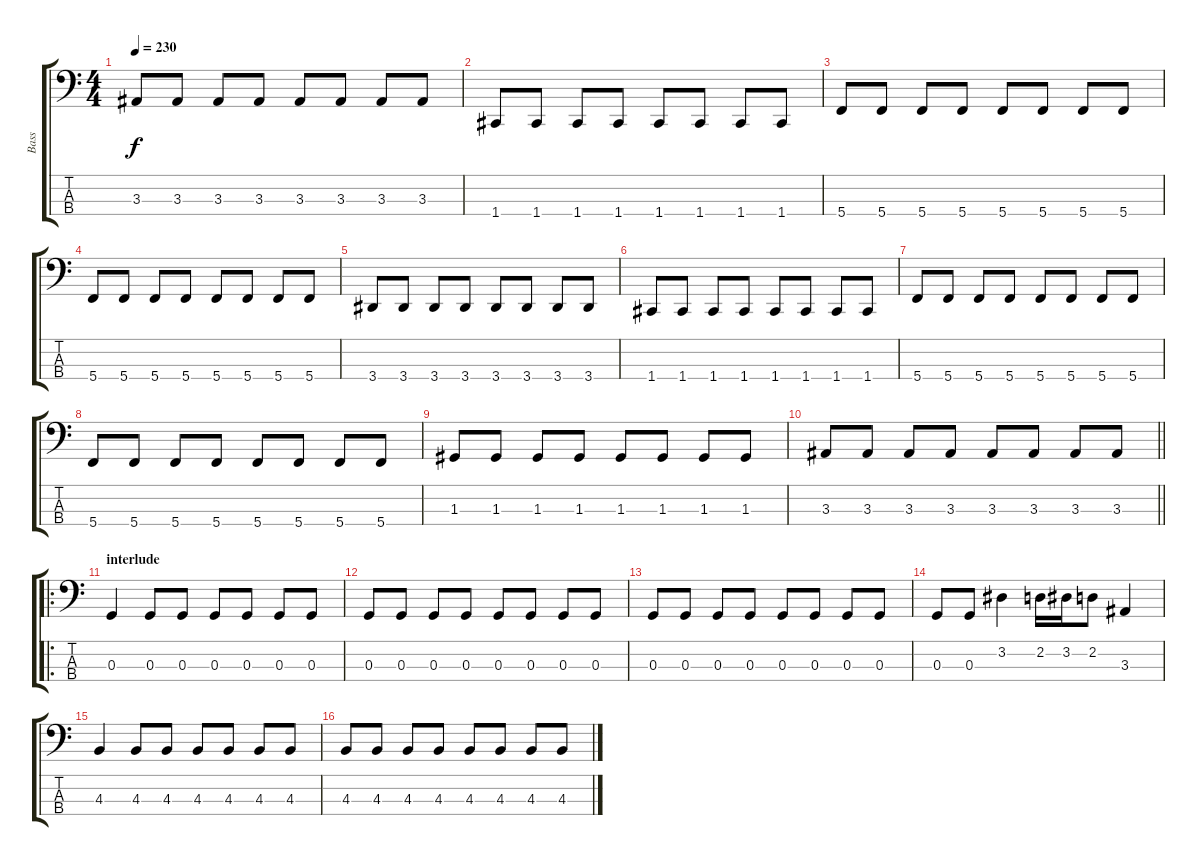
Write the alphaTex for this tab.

\track ("Bass" "Bass") {instrument electricbasspick}
\staff {score tabs}
\tuning (F2 C2 G1 C1) {hide}
\ts (4 4)
\tempo 230
\clef f4
\ks c
3.3.8{dy f} 3.3.8 3.3.8 3.3.8 3.3.8 3.3.8 3.3.8 3.3.8 |
1.4.8 1.4.8 1.4.8 1.4.8 1.4.8 1.4.8 1.4.8 1.4.8 |
5.4.8 5.4.8 5.4.8 5.4.8 5.4.8 5.4.8 5.4.8 5.4.8 |
5.4.8 5.4.8 5.4.8 5.4.8 5.4.8 5.4.8 5.4.8 5.4.8 |
3.4.8 3.4.8 3.4.8 3.4.8 3.4.8 3.4.8 3.4.8 3.4.8 |
1.4.8 1.4.8 1.4.8 1.4.8 1.4.8 1.4.8 1.4.8 1.4.8 |
5.4.8 5.4.8 5.4.8 5.4.8 5.4.8 5.4.8 5.4.8 5.4.8 |
5.4.8 5.4.8 5.4.8 5.4.8 5.4.8 5.4.8 5.4.8 5.4.8 |
1.3.8 1.3.8 1.3.8 1.3.8 1.3.8 1.3.8 1.3.8 1.3.8 |
\barLineRight lightlight
3.3.8 3.3.8 3.3.8 3.3.8 3.3.8 3.3.8 3.3.8 3.3.8 |
\ro
\section ("" "interlude")
0.3.4 0.3.8 0.3.8 0.3.8 0.3.8 0.3.8 0.3.8 |
0.3.8 0.3.8 0.3.8 0.3.8 0.3.8 0.3.8 0.3.8 0.3.8 |
0.3.8 0.3.8 0.3.8 0.3.8 0.3.8 0.3.8 0.3.8 0.3.8 |
0.3.8 0.3.8 3.2.4 2.2.16 3.2.16 2.2.8 3.3.4 |
4.3.4 4.3.8 4.3.8 4.3.8 4.3.8 4.3.8 4.3.8 |
4.3.8 4.3.8 4.3.8 4.3.8 4.3.8 4.3.8 4.3.8 4.3.8
